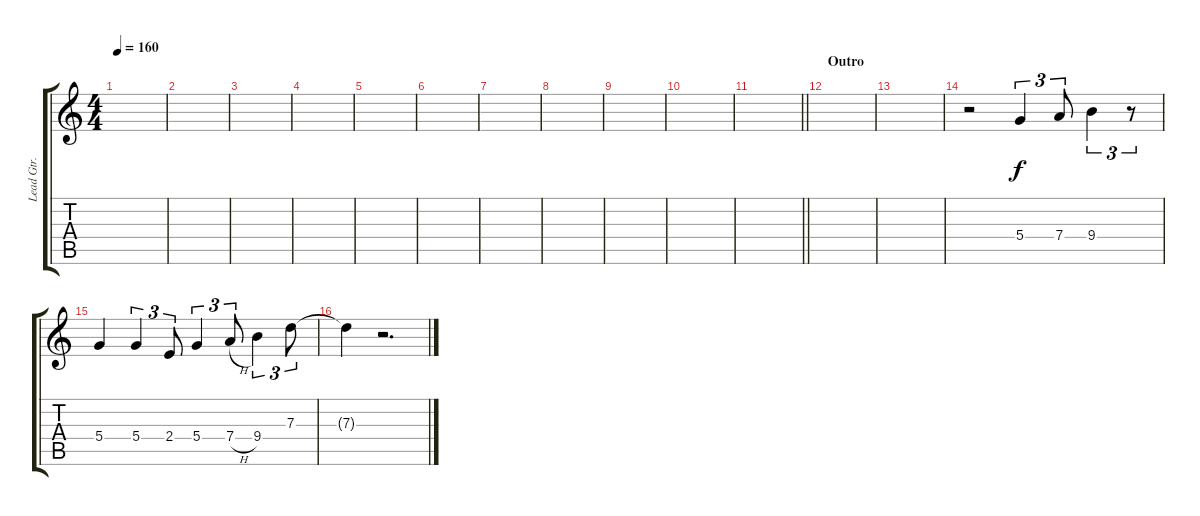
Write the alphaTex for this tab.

\track ("Lead Gtr. 2" "Lead Gtr. ") {instrument acousticguitarsteel}
\staff {score tabs}
\tuning (E4 B3 G3 D3 A2 E2) {hide}
\ts (4 4)
\tempo 160
\clef g2
\ks c
|
|
|
|
|
|
|
|
|
|
\barLineRight lightlight
|
\section ("" "Outro")
|
|
r.2 5.4.4{tu (3 2)} 7.4.8{tu (3 2)} 9.4.4{tu (3 2)} r.8{tu (3 2)} |
5.4.4 5.4.4{tu (3 2)} 2.4.8{tu (3 2)} 5.4.4{tu (3 2)} 7.4{h}.8{tu (3 2)} 9.4.4{tu (3 2)} 7.3.8{tu (3 2)} |
7.3{t}.4 r.2{d}
